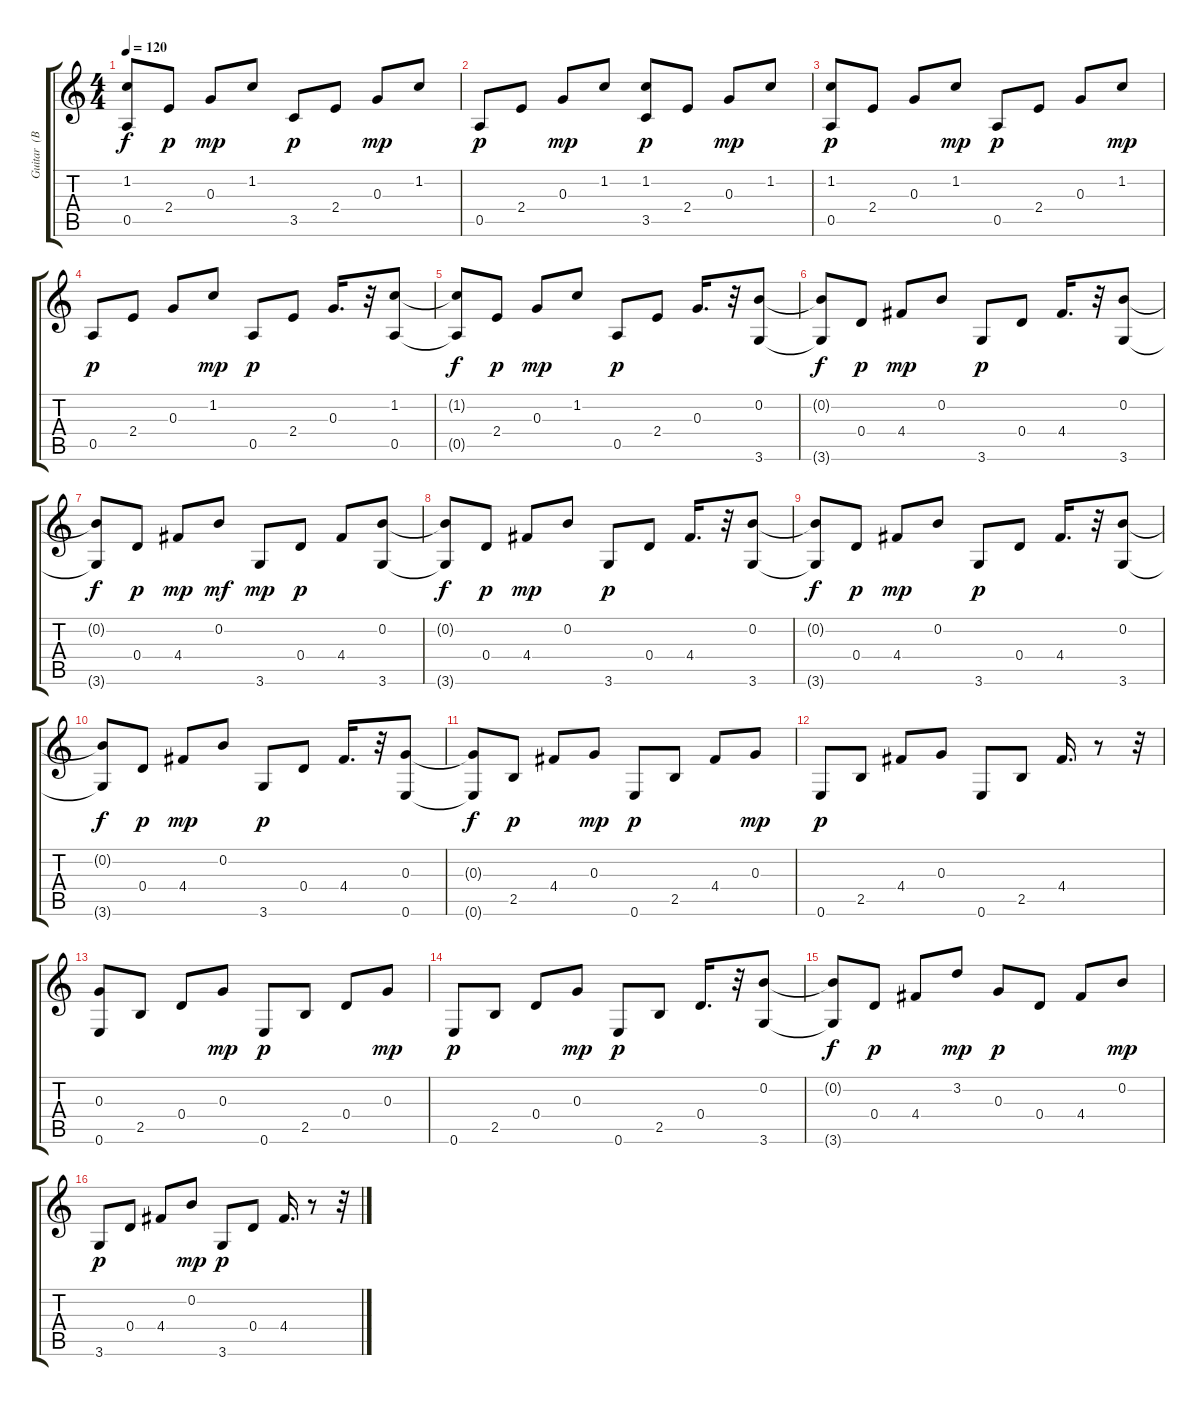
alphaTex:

\track ("Guitar  (BB)" "Guitar  (B") {instrument electricguitarmuted}
\staff {score tabs}
\tuning (E4 B3 G3 D3 A2 E2) {hide}
\ts (4 4)
\tempo 120
\clef g2
\ks c
(1.2{t} 0.5{t}).8{dy f} 2.4.8{dy p} 0.3.8{dy mp} 1.2.8 3.5.8{dy p} 2.4.8 0.3.8{dy mp} 1.2.8 |
0.5.8{dy p} 2.4.8 0.3.8{dy mp} 1.2.8 (1.2 3.5).8{dy p} 2.4.8 0.3.8{dy mp} 1.2.8 |
(1.2 0.5).8{dy p} 2.4.8 0.3.8 1.2.8{dy mp} 0.5.8{dy p} 2.4.8 0.3.8 1.2.8{dy mp} |
0.5.8{dy p} 2.4.8 0.3.8 1.2.8{dy mp} 0.5.8{dy p} 2.4.8 0.3.16{d} r.32 (1.2 0.5).8 |
(1.2{t} 0.5{t}).8{dy f} 2.4.8{dy p} 0.3.8{dy mp} 1.2.8 0.5.8{dy p} 2.4.8 0.3.16{d} r.32 (0.2 3.6).8 |
(0.2{t} 3.6{t}).8{dy f} 0.4.8{dy p} 4.4.8{dy mp} 0.2.8 3.6.8{dy p} 0.4.8 4.4.16{d} r.32 (0.2 3.6).8 |
(0.2{t} 3.6{t}).8{dy f} 0.4.8{dy p} 4.4.8{dy mp} 0.2.8{dy mf} 3.6.8{dy mp} 0.4.8{dy p} 4.4.8 (0.2 3.6).8 |
(0.2{t} 3.6{t}).8{dy f} 0.4.8{dy p} 4.4.8{dy mp} 0.2.8 3.6.8{dy p} 0.4.8 4.4.16{d} r.32 (0.2 3.6).8 |
(0.2{t} 3.6{t}).8{dy f} 0.4.8{dy p} 4.4.8{dy mp} 0.2.8 3.6.8{dy p} 0.4.8 4.4.16{d} r.32 (0.2 3.6).8 |
(0.2{t} 3.6{t}).8{dy f} 0.4.8{dy p} 4.4.8{dy mp} 0.2.8 3.6.8{dy p} 0.4.8 4.4.16{d} r.32 (0.3 0.6).8 |
(0.3{t} 0.6{t}).8{dy f} 2.5.8{dy p} 4.4.8 0.3.8{dy mp} 0.6.8{dy p} 2.5.8 4.4.8 0.3.8{dy mp} |
0.6.8{dy p} 2.5.8 4.4.8 0.3.8 0.6.8 2.5.8 4.4.16{d} r.8 r.32 |
(0.3 0.6).8 2.5.8 0.4.8 0.3.8{dy mp} 0.6.8{dy p} 2.5.8 0.4.8 0.3.8{dy mp} |
0.6.8{dy p} 2.5.8 0.4.8 0.3.8{dy mp} 0.6.8{dy p} 2.5.8 0.4.16{d} r.32 (0.2 3.6).8 |
(0.2{t} 3.6{t}).8{dy f} 0.4.8{dy p} 4.4.8 3.2.8{dy mp} 0.3.8{dy p} 0.4.8 4.4.8 0.2.8{dy mp} |
3.6.8{dy p} 0.4.8 4.4.8 0.2.8{dy mp} 3.6.8{dy p} 0.4.8 4.4.16{d} r.8 r.32
